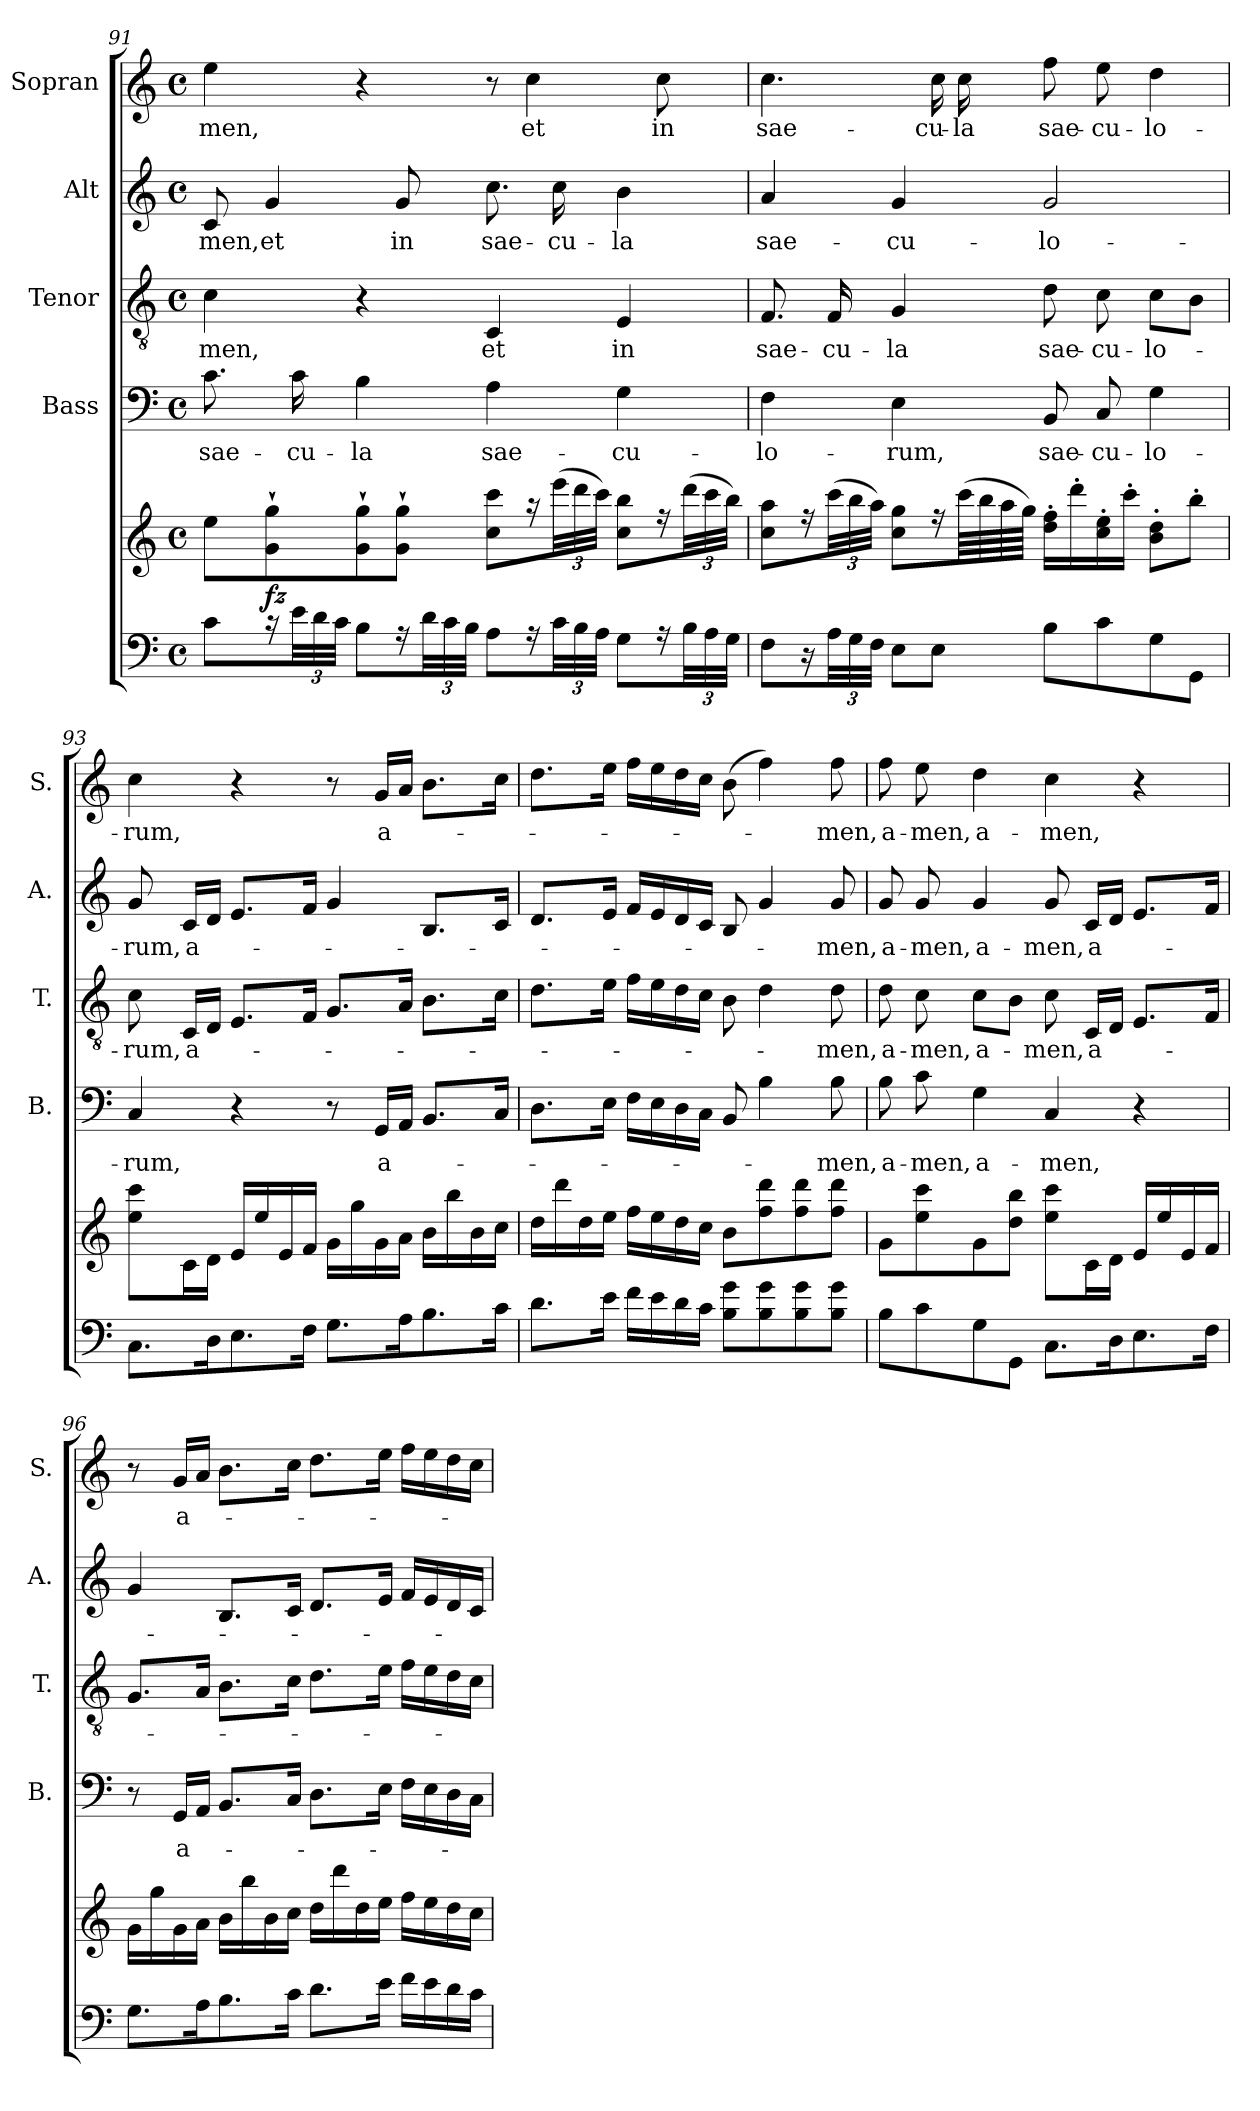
**kern	**kern	**dynam	**kern	**text	**kern	**text	**kern	**text	**kern	**text
*part5	*part5	*part5	*part4	*part4	*part3	*part3	*part2	*part2	*part1	*part1
*staff6	*staff5	*staff5/6	*staff4	*staff4	*staff3	*staff3	*staff2	*staff2	*staff1	*staff1
*	*	*	*I"Bass	*	*I"Tenor	*	*I"Alt	*	*I"Sopran	*
*	*	*	*I'B.	*	*I'T.	*	*I'A.	*	*I'S.	*
!!LO:PB:g=z
*clefF4	*clefG2	*	*clefF4	*	*clefGv2	*	*clefG2	*	*clefG2	*
*k[]	*k[]	*	*k[]	*	*k[]	*	*k[]	*	*k[]	*
*C:	*C:	*	*C:	*	*C:	*	*C:	*	*C:	*
*M4/4	*M4/4	*	*M4/4	*	*M4/4	*	*M4/4	*	*M4/4	*
*met(c)	*met(c)	*	*met(c)	*	*met(c)	*	*met(c)	*	*met(c)	*
=91	=91	=91	=91	=91	=91	=91	=91	=91	=91	=91
!	!	!	!	!LO:LY:b	!	!LO:LY:b	!	!LO:LY:b	!	!LO:LY:b
8c\L	8ee\L	.	8.c\	sae-	4c\	-men,	8c/	-men,	4ee\	-men,
!	!	!LO:DY:b	!	!	!	!	!	!LO:LY:b	!	!
16r	8g\`> 8gg\`>	fz	.	.	.	.	4g/	et	.	.
!	!	!	!	!LO:LY:b	!	!	!	!	!	!
48e\LL	.	.	16c\	-cu-	.	.	.	.	.	.
48d\	.	.	.	.	.	.	.	.	.	.
48c\JJJ	.	.	.	.	.	.	.	.	.	.
!	!	!	!	!LO:LY:b	!	!	!	!	!	!
8B\L	8g\`> 8gg\`>	.	4B\	-la	4r	.	.	.	4r	.
!	!	!	!	!	!	!	!	!LO:LY:b	!	!
16r	8g\`> 8gg\`>J	.	.	.	.	.	8g/	in	.	.
48d\LL	.	.	.	.	.	.	.	.	.	.
48c\	.	.	.	.	.	.	.	.	.	.
48B\JJJ	.	.	.	.	.	.	.	.	.	.
!	!	!	!	!LO:LY:b	!	!LO:LY:b	!	!LO:LY:b	!	!
8A\L	8cc\ 8ccc\L	.	4A\	sae-	4C/	et	8.cc\	sae-	8r	.
!	!	!	!	!	!	!	!	!	!	!LO:LY:b
16r	16r	.	.	.	.	.	.	.	4cc\	et
!	!	!	!	!	!	!	!	!LO:LY:b	!	!
48c\LL	(>48eee\LL	.	.	.	.	.	16cc\	-cu-	.	.
48B\	48ddd\	.	.	.	.	.	.	.	.	.
48A\JJJ	48ccc\JJJ)	.	.	.	.	.	.	.	.	.
!	!	!	!	!LO:LY:b	!	!LO:LY:b	!	!LO:LY:b	!	!
8G\L	8cc\ 8bb\L	.	4G\	-cu-	4E/	in	4b\	-la	.	.
!	!	!	!	!	!	!	!	!	!	!LO:LY:b
16r	16r	.	.	.	.	.	.	.	8cc\	in
48B\LL	(>48ddd\LL	.	.	.	.	.	.	.	.	.
48A\	48ccc\	.	.	.	.	.	.	.	.	.
48G\JJJ	48bb\JJJ)	.	.	.	.	.	.	.	.	.
=92	=92	=92	=92	=92	=92	=92	=92	=92	=92	=92
!	!	!	!	!LO:LY:b	!	!LO:LY:b	!	!LO:LY:b	!	!LO:LY:b
8F\L	8cc\ 8aa\L	.	4F\	-lo-	8.F/	sae-	4a/	sae-	4.cc\	sae-
16r	16r	.	.	.	.	.	.	.	.	.
!	!	!	!	!	!	!LO:LY:b	!	!	!	!
48A\LL	(>48ccc\LL	.	.	.	16F/	-cu-	.	.	.	.
48G\	48bb\	.	.	.	.	.	.	.	.	.
48F\JJJ	48aa\JJJ)	.	.	.	.	.	.	.	.	.
!	!	!	!	!LO:LY:b	!	!LO:LY:b	!	!LO:LY:b	!	!
8E\L	8cc\ 8gg\L	.	4E\	-rum,	4G/	-la	4g/	-cu-	.	.
!	!	!	!	!	!	!	!	!	!	!LO:LY:b
8E\J	16r	.	.	.	.	.	.	.	16cc\	-cu-
!	!	!	!	!	!	!	!	!	!	!LO:LY:b
.	(>64ccc\LLL	.	.	.	.	.	.	.	16cc\	-la
.	64bb\	.	.	.	.	.	.	.	.	.
.	64aa\	.	.	.	.	.	.	.	.	.
.	64gg\JJJJ)	.	.	.	.	.	.	.	.	.
!	!	!	!	!LO:LY:b	!	!LO:LY:b	!	!LO:LY:b	!	!LO:LY:b
8B\L	16dd\'> 16ff\'>LL	.	8BB/	sae-	8d\	sae-	2g/	-lo-	8ff\	sae-
.	16ddd'>\	.	.	.	.	.	.	.	.	.
!	!	!	!	!LO:LY:b	!	!LO:LY:b	!	!	!	!LO:LY:b
8c\	16cc\'> 16ee\'>	.	8C/	-cu-	8c\	-cu-	.	.	8ee\	-cu-
.	16ccc'>\JJ	.	.	.	.	.	.	.	.	.
!	!	!	!	!LO:LY:b	!	!LO:LY:b	!	!	!	!LO:LY:b
8G\	8b\'> 8dd\'>L	.	4G\	-lo-	8c\L	-lo-	.	.	4dd\	-lo-
8GG\J	8bb'>\J	.	.	.	8B\J	.	.	.	.	.
!!LO:LB:g=z
=93	=93	=93	=93	=93	=93	=93	=93	=93	=93	=93
!	!	!	!	!LO:LY:b	!	!LO:LY:b	!	!LO:LY:b	!	!LO:LY:b
8.C\L	8ee\ 8ccc\L	.	4C/	-rum,	8c\	-rum,	8g/	-rum,	4cc\	-rum,
!	!	!	!	!	!	!LO:LY:b	!	!LO:LY:b	!	!
.	16c\L	.	.	.	16C/LL	a-	16c/LL	a-	.	.
16D\k	16d\JJ	.	.	.	16D/JJ	.	16d/JJ	.	.	.
8.E\	16e/LL	.	4r	.	8.E/L	.	8.e/L	.	4r	.
.	16ee/	.	.	.	.	.	.	.	.	.
.	16e/	.	.	.	.	.	.	.	.	.
16F\Jk	16f/JJ	.	.	.	16F/Jk	.	16f/Jk	.	.	.
8.G\L	16g\LL	.	8r	.	8.G/L	.	4g/	.	8r	.
.	16gg\	.	.	.	.	.	.	.	.	.
!	!	!	!	!LO:LY:b	!	!	!	!	!	!LO:LY:b
.	16g\	.	16GG/LL	a-	.	.	.	.	16g/LL	a-
16A\k	16a\JJ	.	16AA/JJ	.	16A/Jk	.	.	.	16a/JJ	.
8.B\	16b\LL	.	8.BB/L	.	8.B\L	.	8.B/L	.	8.b\L	.
.	16bb\	.	.	.	.	.	.	.	.	.
.	16b\	.	.	.	.	.	.	.	.	.
16c\Jk	16cc\JJ	.	16C/Jk	.	16c\Jk	.	16c/Jk	.	16cc\Jk	.
=94	=94	=94	=94	=94	=94	=94	=94	=94	=94	=94
8.d\L	16dd\LL	.	8.D\L	.	8.d\L	.	8.d/L	.	8.dd\L	.
.	16ddd\	.	.	.	.	.	.	.	.	.
.	16dd\	.	.	.	.	.	.	.	.	.
16e\Jk	16ee\JJ	.	16E\Jk	.	16e\Jk	.	16e/Jk	.	16ee\Jk	.
16f\LL	16ff\LL	.	16F\LL	.	16f\LL	.	16f/LL	.	16ff\LL	.
16e\	16ee\	.	16E\	.	16e\	.	16e/	.	16ee\	.
16d\	16dd\	.	16D\	.	16d\	.	16d/	.	16dd\	.
16c\JJ	16cc\JJ	.	16C\JJ	.	16c\JJ	.	16c/JJ	.	16cc\JJ	.
8B\ 8g\L	8b\L	.	8BB/	.	8B\	.	8B/	.	(>8b\	.
8B\ 8g\	8ff\ 8ddd\	.	4B\	.	4d\	.	4g/	.	4ff\)	.
8B\ 8g\	8ff\ 8ddd\	.	.	.	.	.	.	.	.	.
!	!	!	!	!LO:LY:b	!	!LO:LY:b	!	!LO:LY:b	!	!LO:LY:b
8B\ 8g\J	8ff\ 8ddd\J	.	8B\	-men,	8d\	-men,	8g/	-men,	8ff\	-men,
=95	=95	=95	=95	=95	=95	=95	=95	=95	=95	=95
!	!	!	!	!LO:LY:b	!	!LO:LY:b	!	!LO:LY:b	!	!LO:LY:b
8B\L	8g\L	.	8B\	a-	8d\	a-	8g/	a-	8ff\	a-
!	!	!	!	!LO:LY:b	!	!LO:LY:b	!	!LO:LY:b	!	!LO:LY:b
8c\	8ee\ 8ccc\	.	8c\	-men,	8c\	-men,	8g/	-men,	8ee\	-men,
!	!	!	!	!LO:LY:b	!	!LO:LY:b	!	!LO:LY:b	!	!LO:LY:b
8G\	8g\	.	4G\	a-	8c\L	a-	4g/	a-	4dd\	a-
8GG\J	8dd\ 8bb\J	.	.	.	8B\J	.	.	.	.	.
!	!	!	!	!LO:LY:b	!	!LO:LY:b	!	!LO:LY:b	!	!LO:LY:b
8.C\L	8ee\ 8ccc\L	.	4C/	-men,	8c\	-men,	8g/	-men,	4cc\	-men,
!	!	!	!	!	!	!LO:LY:b	!	!LO:LY:b	!	!
.	16c\L	.	.	.	16C/LL	a-	16c/LL	a-	.	.
16D\k	16d\JJ	.	.	.	16D/JJ	.	16d/JJ	.	.	.
8.E\	16e/LL	.	4r	.	8.E/L	.	8.e/L	.	4r	.
.	16ee/	.	.	.	.	.	.	.	.	.
.	16e/	.	.	.	.	.	.	.	.	.
16F\Jk	16f/JJ	.	.	.	16F/Jk	.	16f/Jk	.	.	.
!!LO:PB:g=z
=96	=96	=96	=96	=96	=96	=96	=96	=96	=96	=96
8.G\L	16g\LL	.	8r	.	8.G/L	.	4g/	.	8r	.
.	16gg\	.	.	.	.	.	.	.	.	.
!	!	!	!	!LO:LY:b	!	!	!	!	!	!LO:LY:b
.	16g\	.	16GG/LL	a-	.	.	.	.	16g/LL	a-
16A\k	16a\JJ	.	16AA/JJ	.	16A/Jk	.	.	.	16a/JJ	.
8.B\	16b\LL	.	8.BB/L	.	8.B\L	.	8.B/L	.	8.b\L	.
.	16bb\	.	.	.	.	.	.	.	.	.
.	16b\	.	.	.	.	.	.	.	.	.
16c\Jk	16cc\JJ	.	16C/Jk	.	16c\Jk	.	16c/Jk	.	16cc\Jk	.
8.d\L	16dd\LL	.	8.D\L	.	8.d\L	.	8.d/L	.	8.dd\L	.
.	16ddd\	.	.	.	.	.	.	.	.	.
.	16dd\	.	.	.	.	.	.	.	.	.
16e\Jk	16ee\JJ	.	16E\Jk	.	16e\Jk	.	16e/Jk	.	16ee\Jk	.
16f\LL	16ff\LL	.	16F\LL	.	16f\LL	.	16f/LL	.	16ff\LL	.
16e\	16ee\	.	16E\	.	16e\	.	16e/	.	16ee\	.
16d\	16dd\	.	16D\	.	16d\	.	16d/	.	16dd\	.
16c\JJ	16cc\JJ	.	16C\JJ	.	16c\JJ	.	16c/JJ	.	16cc\JJ	.
=	=	=	=	=	=	=	=	=	=	=
*-	*-	*-	*-	*-	*-	*-	*-	*-	*-	*-
